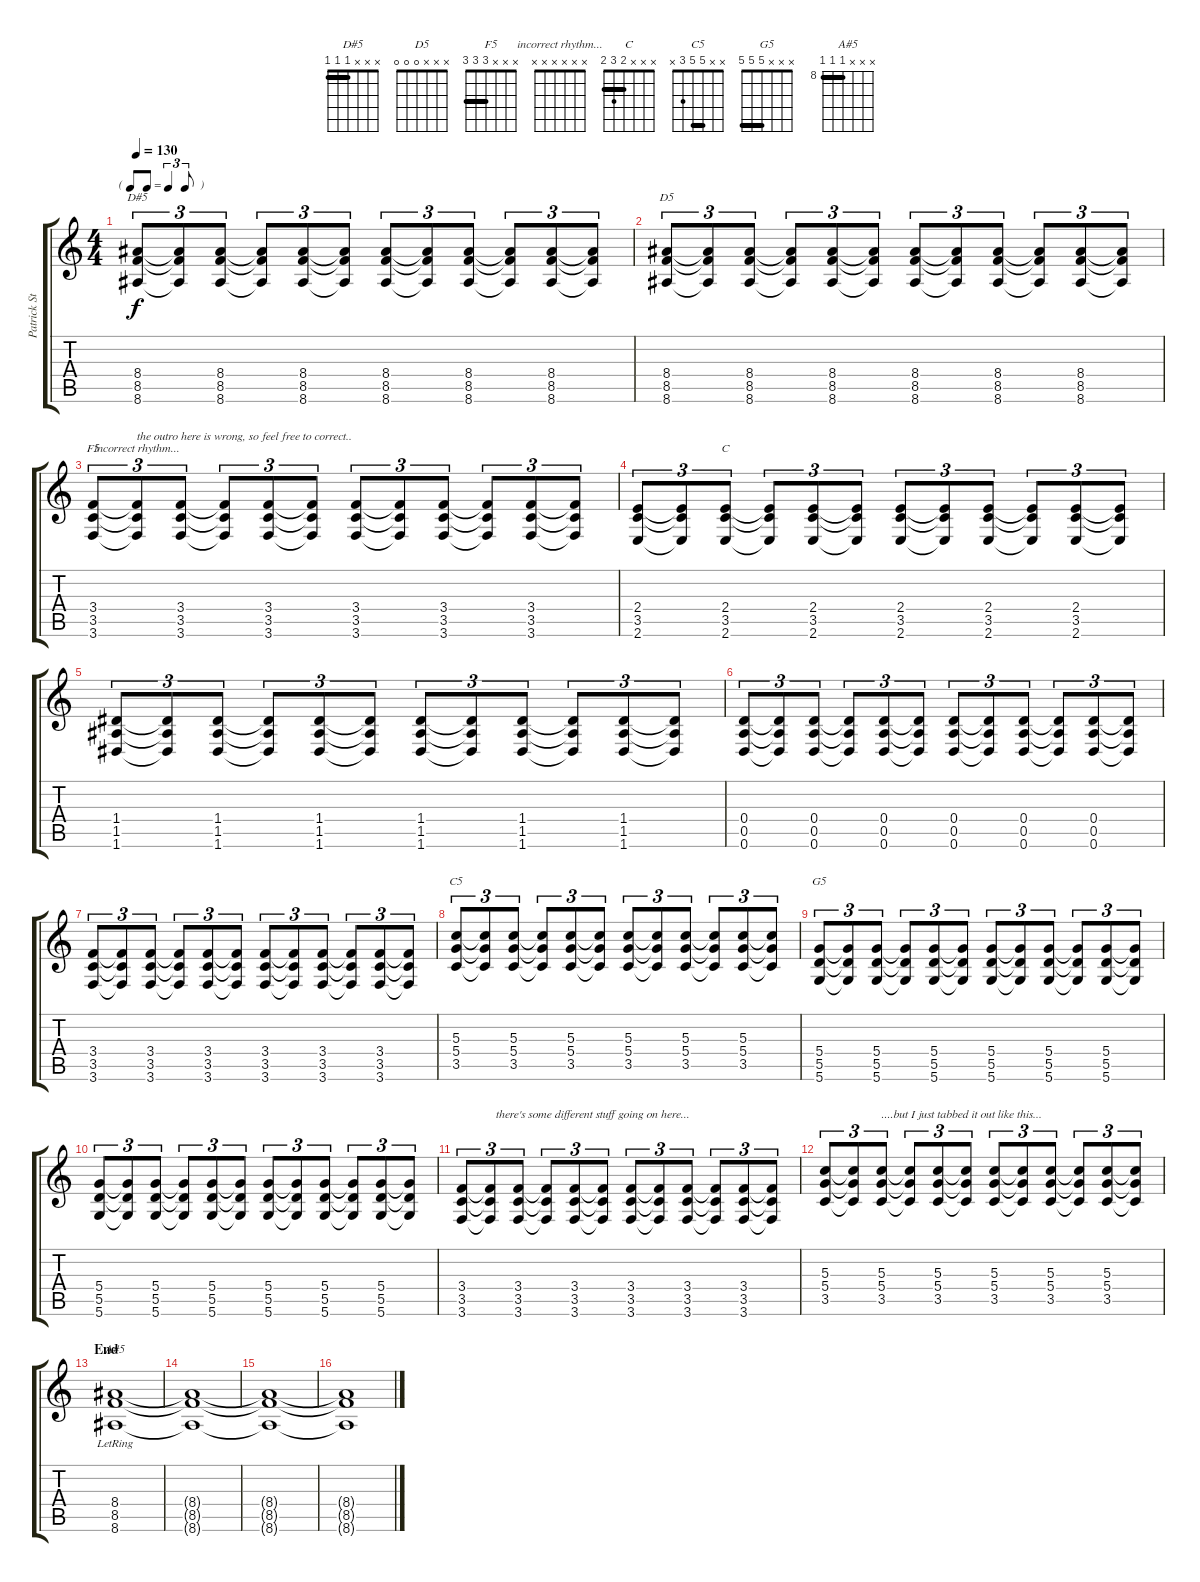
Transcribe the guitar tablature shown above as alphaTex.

\track ("Patrick Stump" "Patrick St") {instrument overdrivenguitar}
\staff {score tabs}
\tuning (E4 B3 G3 D3 A2 D2) {hide}
\chord ("D#5" x x x 1 1 1) {barre 1}
\chord ("D5" x x x 0 0 0)
\chord ("F5" x x x 3 3 3) {barre 3}
\chord ("incorrect rhythm..." x x x x x x)
\chord ("C" x x x 2 3 2) {barre 2}
\chord ("C5" x x 5 5 3 x) {barre 5}
\chord ("G5" x x x 5 5 5) {barre 5}
\chord ("A#5" x x x 8 8 8) {firstfret 8 barre 8}
\ts (4 4)
\tf triplet8th
\tempo 130
\clef g2
\ks c
(8.4 8.5 8.6).8{tu (3 2) ch "D#5" dy f} (8.4{t} 8.5{t} 8.6{t}).8{tu (3 2)} (8.4 8.5 8.6).8{tu (3 2)} (8.4{t} 8.5{t} 8.6{t}).8{tu (3 2)} (8.4 8.5 8.6).8{tu (3 2)} (8.4{t} 8.5{t} 8.6{t}).8{tu (3 2)} (8.4 8.5 8.6).8{tu (3 2)} (8.4{t} 8.5{t} 8.6{t}).8{tu (3 2)} (8.4 8.5 8.6).8{tu (3 2)} (8.4{t} 8.5{t} 8.6{t}).8{tu (3 2)} (8.4 8.5 8.6).8{tu (3 2)} (8.4{t} 8.5{t} 8.6{t}).8{tu (3 2)} |
(8.4 8.5 8.6).8{tu (3 2) ch "D5"} (8.4{t} 8.5{t} 8.6{t}).8{tu (3 2)} (8.4 8.5 8.6).8{tu (3 2)} (8.4{t} 8.5{t} 8.6{t}).8{tu (3 2)} (8.4 8.5 8.6).8{tu (3 2)} (8.4{t} 8.5{t} 8.6{t}).8{tu (3 2)} (8.4 8.5 8.6).8{tu (3 2)} (8.4{t} 8.5{t} 8.6{t}).8{tu (3 2)} (8.4 8.5 8.6).8{tu (3 2)} (8.4{t} 8.5{t} 8.6{t}).8{tu (3 2)} (8.4 8.5 8.6).8{tu (3 2)} (8.4{t} 8.5{t} 8.6{t}).8{tu (3 2)} |
(3.4 3.5 3.6).8{tu (3 2) ch "F5" volume 13 balance 8 instrument overdrivenguitar} (3.4{t} 3.5{t} 3.6{t}).8{tu (3 2) ch "incorrect rhythm..." txt "the outro here is wrong, so feel free to correct.."} (3.4 3.5 3.6).8{tu (3 2)} (3.4{t} 3.5{t} 3.6{t}).8{tu (3 2)} (3.4 3.5 3.6).8{tu (3 2)} (3.4{t} 3.5{t} 3.6{t}).8{tu (3 2)} (3.4 3.5 3.6).8{tu (3 2)} (3.4{t} 3.5{t} 3.6{t}).8{tu (3 2)} (3.4 3.5 3.6).8{tu (3 2)} (3.4{t} 3.5{t} 3.6{t}).8{tu (3 2)} (3.4 3.5 3.6).8{tu (3 2)} (3.4{t} 3.5{t} 3.6{t}).8{tu (3 2)} |
(2.4 3.5 2.6).8{tu (3 2)} (2.4{t} 3.5{t} 2.6{t}).8{tu (3 2)} (2.4 3.5 2.6).8{tu (3 2) ch "C"} (2.4{t} 3.5{t} 2.6{t}).8{tu (3 2)} (2.4 3.5 2.6).8{tu (3 2)} (2.4{t} 3.5{t} 2.6{t}).8{tu (3 2)} (2.4 3.5 2.6).8{tu (3 2)} (2.4{t} 3.5{t} 2.6{t}).8{tu (3 2)} (2.4 3.5 2.6).8{tu (3 2)} (2.4{t} 3.5{t} 2.6{t}).8{tu (3 2)} (2.4 3.5 2.6).8{tu (3 2)} (2.4{t} 3.5{t} 2.6{t}).8{tu (3 2)} |
(1.4 1.5 1.6).8{tu (3 2)} (1.4{t} 1.5{t} 1.6{t}).8{tu (3 2)} (1.4 1.5 1.6).8{tu (3 2)} (1.4{t} 1.5{t} 1.6{t}).8{tu (3 2)} (1.4 1.5 1.6).8{tu (3 2)} (1.4{t} 1.5{t} 1.6{t}).8{tu (3 2)} (1.4 1.5 1.6).8{tu (3 2)} (1.4{t} 1.5{t} 1.6{t}).8{tu (3 2)} (1.4 1.5 1.6).8{tu (3 2)} (1.4{t} 1.5{t} 1.6{t}).8{tu (3 2)} (1.4 1.5 1.6).8{tu (3 2)} (1.4{t} 1.5{t} 1.6{t}).8{tu (3 2)} |
(0.4 0.5 0.6).8{tu (3 2)} (0.4{t} 0.5{t} 0.6{t}).8{tu (3 2)} (0.4 0.5 0.6).8{tu (3 2)} (0.4{t} 0.5{t} 0.6{t}).8{tu (3 2)} (0.4 0.5 0.6).8{tu (3 2)} (0.4{t} 0.5{t} 0.6{t}).8{tu (3 2)} (0.4 0.5 0.6).8{tu (3 2)} (0.4{t} 0.5{t} 0.6{t}).8{tu (3 2)} (0.4 0.5 0.6).8{tu (3 2)} (0.4{t} 0.5{t} 0.6{t}).8{tu (3 2)} (0.4 0.5 0.6).8{tu (3 2)} (0.4{t} 0.5{t} 0.6{t}).8{tu (3 2)} |
(3.4 3.5 3.6).8{tu (3 2)} (3.4{t} 3.5{t} 3.6{t}).8{tu (3 2)} (3.4 3.5 3.6).8{tu (3 2)} (3.4{t} 3.5{t} 3.6{t}).8{tu (3 2)} (3.4 3.5 3.6).8{tu (3 2)} (3.4{t} 3.5{t} 3.6{t}).8{tu (3 2)} (3.4 3.5 3.6).8{tu (3 2)} (3.4{t} 3.5{t} 3.6{t}).8{tu (3 2)} (3.4 3.5 3.6).8{tu (3 2)} (3.4{t} 3.5{t} 3.6{t}).8{tu (3 2)} (3.4 3.5 3.6).8{tu (3 2)} (3.4{t} 3.5{t} 3.6{t}).8{tu (3 2)} |
(5.3 5.4 3.5).8{tu (3 2) ch "C5"} (5.3{t} 5.4{t} 3.5{t}).8{tu (3 2)} (5.3 5.4 3.5).8{tu (3 2)} (5.3{t} 5.4{t} 3.5{t}).8{tu (3 2)} (5.3 5.4 3.5).8{tu (3 2)} (5.3{t} 5.4{t} 3.5{t}).8{tu (3 2)} (5.3 5.4 3.5).8{tu (3 2)} (5.3{t} 5.4{t} 3.5{t}).8{tu (3 2)} (5.3 5.4 3.5).8{tu (3 2)} (5.3{t} 5.4{t} 3.5{t}).8{tu (3 2)} (5.3 5.4 3.5).8{tu (3 2)} (5.3{t} 5.4{t} 3.5{t}).8{tu (3 2)} |
(5.4 5.5 5.6).8{tu (3 2) ch "G5"} (5.4{t} 5.5{t} 5.6{t}).8{tu (3 2)} (5.4 5.5 5.6).8{tu (3 2)} (5.4{t} 5.5{t} 5.6{t}).8{tu (3 2)} (5.4 5.5 5.6).8{tu (3 2)} (5.4{t} 5.5{t} 5.6{t}).8{tu (3 2)} (5.4 5.5 5.6).8{tu (3 2)} (5.4{t} 5.5{t} 5.6{t}).8{tu (3 2)} (5.4 5.5 5.6).8{tu (3 2)} (5.4{t} 5.5{t} 5.6{t}).8{tu (3 2)} (5.4 5.5 5.6).8{tu (3 2)} (5.4{t} 5.5{t} 5.6{t}).8{tu (3 2)} |
(5.4 5.5 5.6).8{tu (3 2)} (5.4{t} 5.5{t} 5.6{t}).8{tu (3 2)} (5.4 5.5 5.6).8{tu (3 2)} (5.4{t} 5.5{t} 5.6{t}).8{tu (3 2)} (5.4 5.5 5.6).8{tu (3 2)} (5.4{t} 5.5{t} 5.6{t}).8{tu (3 2)} (5.4 5.5 5.6).8{tu (3 2)} (5.4{t} 5.5{t} 5.6{t}).8{tu (3 2)} (5.4 5.5 5.6).8{tu (3 2)} (5.4{t} 5.5{t} 5.6{t}).8{tu (3 2)} (5.4 5.5 5.6).8{tu (3 2)} (5.4{t} 5.5{t} 5.6{t}).8{tu (3 2)} |
(3.4 3.5 3.6).8{tu (3 2)} (3.4{t} 3.5{t} 3.6{t}).8{tu (3 2) txt "  there's some different stuff going on here..."} (3.4 3.5 3.6).8{tu (3 2)} (3.4{t} 3.5{t} 3.6{t}).8{tu (3 2)} (3.4 3.5 3.6).8{tu (3 2)} (3.4{t} 3.5{t} 3.6{t}).8{tu (3 2)} (3.4 3.5 3.6).8{tu (3 2)} (3.4{t} 3.5{t} 3.6{t}).8{tu (3 2)} (3.4 3.5 3.6).8{tu (3 2)} (3.4{t} 3.5{t} 3.6{t}).8{tu (3 2)} (3.4 3.5 3.6).8{tu (3 2)} (3.4{t} 3.5{t} 3.6{t}).8{tu (3 2)} |
(5.3 5.4 3.5).8{tu (3 2)} (5.3{t} 5.4{t} 3.5{t}).8{tu (3 2)} (5.3 5.4 3.5).8{tu (3 2) txt "....but I just tabbed it out like this..."} (5.3{t} 5.4{t} 3.5{t}).8{tu (3 2)} (5.3 5.4 3.5).8{tu (3 2)} (5.3{t} 5.4{t} 3.5{t}).8{tu (3 2)} (5.3 5.4 3.5).8{tu (3 2)} (5.3{t} 5.4{t} 3.5{t}).8{tu (3 2)} (5.3 5.4 3.5).8{tu (3 2)} (5.3{t} 5.4{t} 3.5{t}).8{tu (3 2)} (5.3 5.4 3.5).8{tu (3 2)} (5.3{t} 5.4{t} 3.5{t}).8{tu (3 2)} |
\section ("" "End")
(8.4{lr} 8.5{lr} 8.6{lr}).1{ch "A#5"} |
(8.4{t} 8.5{t} 8.6{t}).1 |
(8.4{t} 8.5{t} 8.6{t}).1 |
(8.4{t} 8.5{t} 8.6{t}).1{volume 0}
